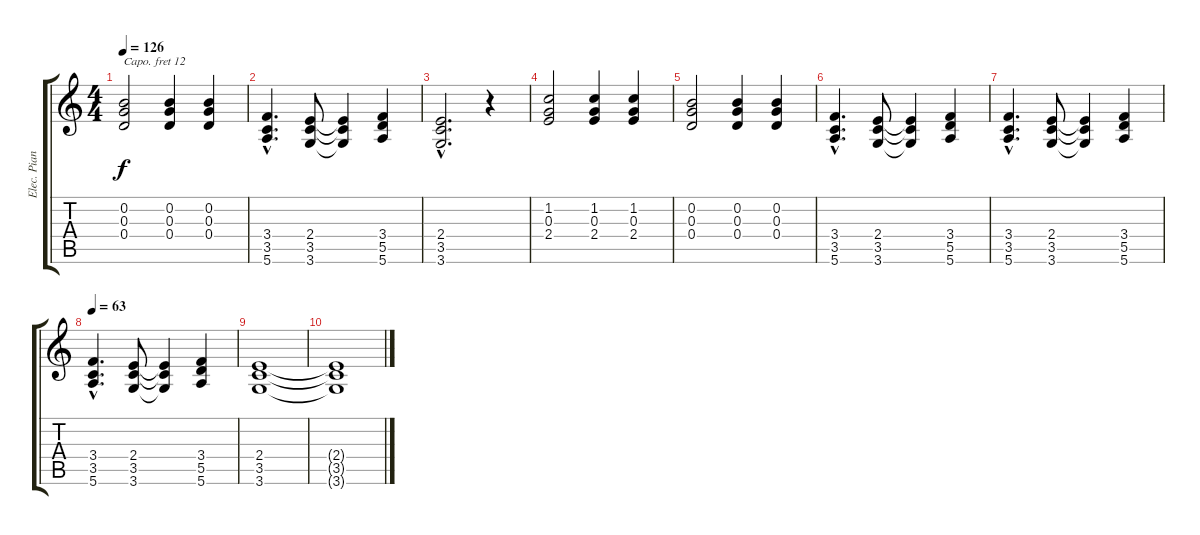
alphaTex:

\track ("Elec. Piano (Right Hand)" "Elec. Pian") {instrument electricgrandpiano}
\staff {score tabs}
\capo 12
\tuning (E4 B3 G3 D3 A2 E2) {hide}
\ts (4 4)
\tempo 126
\clef g2
\ks c
(0.2 0.3 0.4).2{dy f} (0.2 0.3 0.4).4 (0.2 0.3 0.4).4 |
(3.4{hac} 3.5{hac} 5.6{hac}).4{d} (2.4 3.5 3.6).8 (2.4{t} 3.5{t} 3.6{t}).4 (3.4 5.5 5.6).4 |
(2.4{hac} 3.5{hac} 3.6{hac}).2{d} r.4 |
(1.2 0.3 2.4).2 (1.2 0.3 2.4).4 (1.2 0.3 2.4).4 |
(0.2 0.3 0.4).2 (0.2 0.3 0.4).4 (0.2 0.3 0.4).4 |
(3.4{hac} 3.5{hac} 5.6{hac}).4{d} (2.4 3.5 3.6).8 (2.4{t} 3.5{t} 3.6{t}).4 (3.4 5.5 5.6).4 |
(3.4{hac} 3.5{hac} 5.6{hac}).4{d} (2.4 3.5 3.6).8 (2.4{t} 3.5{t} 3.6{t}).4 (3.4 5.5 5.6).4 |
\tempo 63
(3.4{hac} 3.5{hac} 5.6{hac}).4{d} (2.4 3.5 3.6).8 (2.4{t} 3.5{t} 3.6{t}).4 (3.4 5.5 5.6).4 |
(2.4 3.5 3.6).1 |
(2.4{t} 3.5{t} 3.6{t}).1
